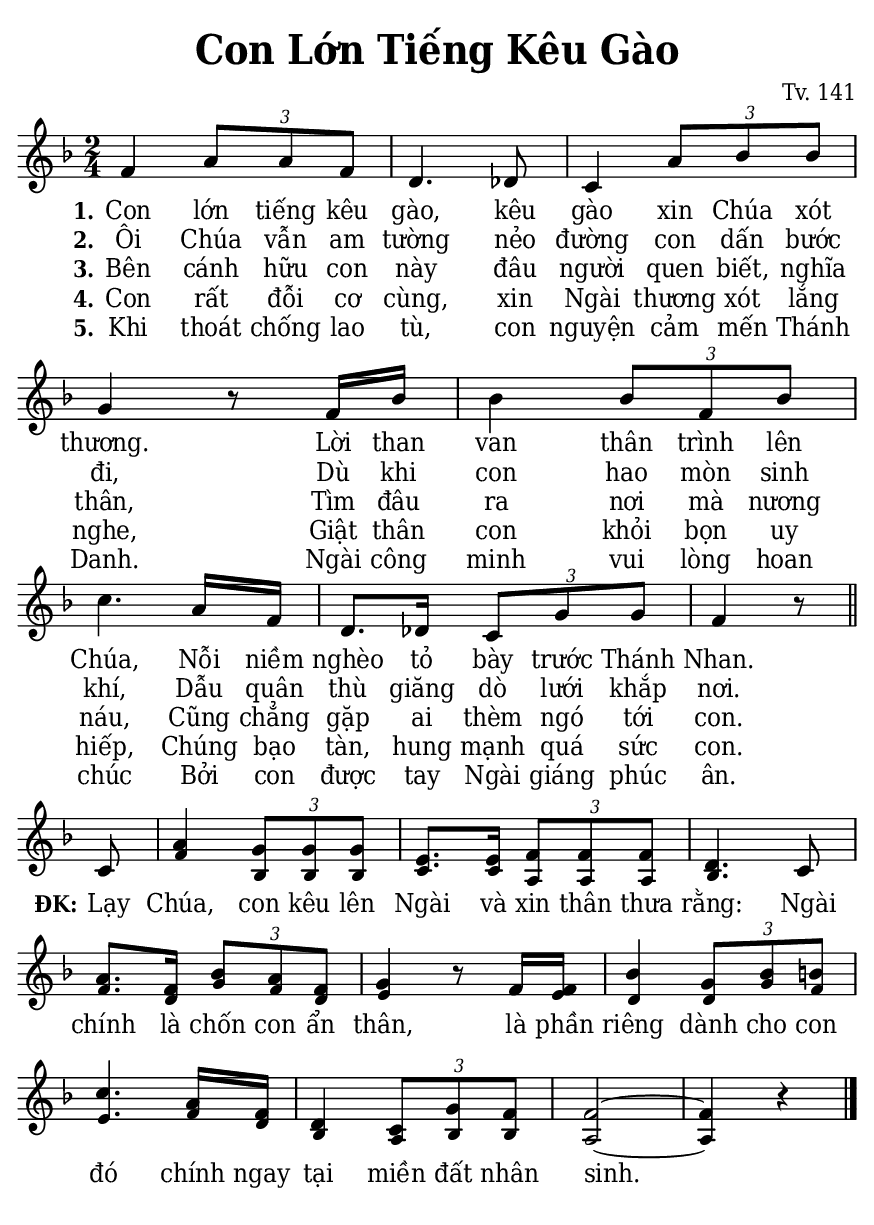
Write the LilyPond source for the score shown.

% Cài đặt chung\
\version "2.22.1"
\include "english.ly"

\header {
  title = \markup { \fontsize #1 "Con Lớn Tiếng Kêu Gào" }
  composer = "Tv. 141"
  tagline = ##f
}

% Nhạc phiên khúc
nhacPhienKhucSop = \relative c' {
  f4 \tuplet 3/2 { a8 a f } |
  d4. df8 |
  c4 \tuplet 3/2 { a'8 bf bf } |
  g4 r8 f16 bf |
  bf4 \tuplet 3/2 { bf8 f bf } |
  c4. a16 f |
  d8. df16 \tuplet 3/2 { c8 g' g } |
  f4 r8 \bar "||" \break
  
  c |
  a'4 \tuplet 3/2 { g8 g g } |
  e8. e16 \tuplet 3/2 { f8 f f } |
  d4. c8 |
  a'8. f16 \tuplet 3/2 { bf8 a f } |
  g4 r8 f16 f |
  bf4 \tuplet 3/2 { g8 bf b! } |
  c4. a16 f |
  d4 \tuplet 3/2 { c8 g' f } |
  f2 ~ |
  f4 r \bar "|."
}

nhacPhienKhucAlto = \relative c' {
  R2*7
  r4.
  c8 |
  f4 \tuplet 3/2 { bf,8 bf bf } |
  c8. c16 \tuplet 3/2 { a8 a a } |
  bf4. c8 |
  f8. d16 \tuplet 3/2 { g8 f d } |
  e4 r8 f16 e |
  d4 \tuplet 3/2 { d8 g f } |
  e4. f16 d |
  bf4 \tuplet 3/2 { a8 bf bf } |
  a2 ~ |
  a4 r
}

% Lời phiên khúc
loiPhienKhucSop = \lyrics {
  <<
    {
      \set stanza = "1."
      Con lớn tiếng kêu gào,
      kêu gào xin Chúa xót thương.
      Lời than van thân trình lên Chúa,
      Nỗi niềm nghèo tỏ bày trước Thánh Nhan.
    }
    \new Lyrics {
	    \set associatedVoice = "beSop"
	    \set stanza = "2."
	    Ôi Chúa vẫn am tường
	    nẻo đường con dấn bước đi,
	    Dù khi con hao mòn sinh khí,
	    Dẫu quân thù giăng dò lưới khắp nơi.
    }
    \new Lyrics {
	    \set associatedVoice = "beSop"
	    \set stanza = "3."
	    Bên cánh hữu con này
	    đâu người quen biết, nghĩa thân,
	    Tìm đâu ra nơi mà nương náu,
	    Cũng chẳng gặp ai thèm ngó tới con.
    }
    \new Lyrics {
	    \set associatedVoice = "beSop"
	    \set stanza = "4."
	    Con rất đỗi cơ cùng,
	    xin Ngài thương xót lắng nghe,
	    Giật thân con khỏi bọn uy hiếp,
	    Chúng bạo tàn, hung mạnh quá sức con.
    }
    \new Lyrics {
	    \set associatedVoice = "beSop"
	    \set stanza = "5."
	    Khi thoát chống lao tù,
	    con nguyện cảm mến Thánh Danh.
	    Ngài công minh vui lòng hoan chúc
	    Bởi con được tay Ngài giáng phúc ân.
    }
  >>
  \set stanza = "ĐK:"
  Lạy Chúa, con kêu lên Ngài và xin thân thưa rằng:
  Ngài chính là chốn con ẩn thân,
  là phần riêng dành cho con đó
  chính ngay tại miền đất nhân sinh.
}

% Dàn trang
\paper {
  #(set-paper-size "a5")
  top-margin = 3\mm
  bottom-margin = 3\mm
  left-margin = 3\mm
  right-margin = 3\mm
  indent = #0
  #(define fonts
	 (make-pango-font-tree "Deja Vu Serif Condensed"
	 		       "Deja Vu Serif Condensed"
			       "Deja Vu Serif Condensed"
			       (/ 20 20)))
  print-page-number = ##f
}

TongNhip = {
  \key f \major \time 2/4
  \set Timing.beamExceptions = #'()
  \set Timing.baseMoment = #(ly:make-moment 1/4)
}

% Đổi kích thước nốt cho bè phụ
notBePhu =
#(define-music-function (font-size music) (number? ly:music?)
   (for-some-music
     (lambda (m)
       (if (music-is-of-type? m 'rhythmic-event)
           (begin
             (set! (ly:music-property m 'tweaks)
                   (cons `(font-size . ,font-size)
                         (ly:music-property m 'tweaks)))
             #t)
           #f))
     music)
   music)

\score {
  \new ChoirStaff <<
    \new Staff \with {
        \consists "Merge_rests_engraver"
        printPartCombineTexts = ##f
      }
      <<
      \new Voice \TongNhip \partCombine 
        \nhacPhienKhucSop
        \notBePhu -1 { \nhacPhienKhucAlto }
      \new NullVoice = beSop \nhacPhienKhucSop
      \new Lyrics \lyricsto beSop \loiPhienKhucSop
      >>
  >>
  \layout {
    \override Lyrics.LyricSpace.minimum-distance = #0.8
    \override Score.BarNumber.break-visibility = ##(#f #f #f)
    \override Score.SpacingSpanner.uniform-stretching = ##t
  } 
}
